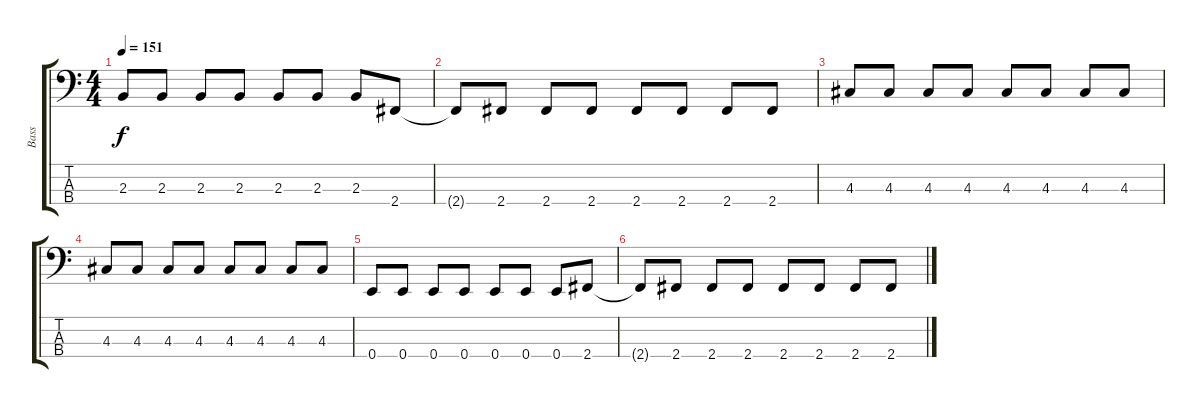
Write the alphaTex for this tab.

\track ("Bass" "Bass") {instrument electricbasspick}
\staff {score tabs}
\tuning (G2 D2 A1 E1) {hide}
\ts (4 4)
\tempo 151
\clef f4
\ks c
2.3.8{dy f volume 7} 2.3.8 2.3.8 2.3.8 2.3.8 2.3.8 2.3.8 2.4.8 |
2.4{t}.8 2.4.8 2.4.8 2.4.8 2.4.8 2.4.8 2.4.8 2.4.8 |
4.3.8{volume 4} 4.3.8 4.3.8 4.3.8 4.3.8 4.3.8 4.3.8 4.3.8 |
4.3.8 4.3.8 4.3.8 4.3.8 4.3.8 4.3.8 4.3.8 4.3.8 |
0.4.8{volume 1} 0.4.8 0.4.8 0.4.8 0.4.8 0.4.8 0.4.8 2.4.8 |
2.4{t}.8 2.4.8 2.4.8 2.4.8 2.4.8 2.4.8 2.4.8 2.4.8
